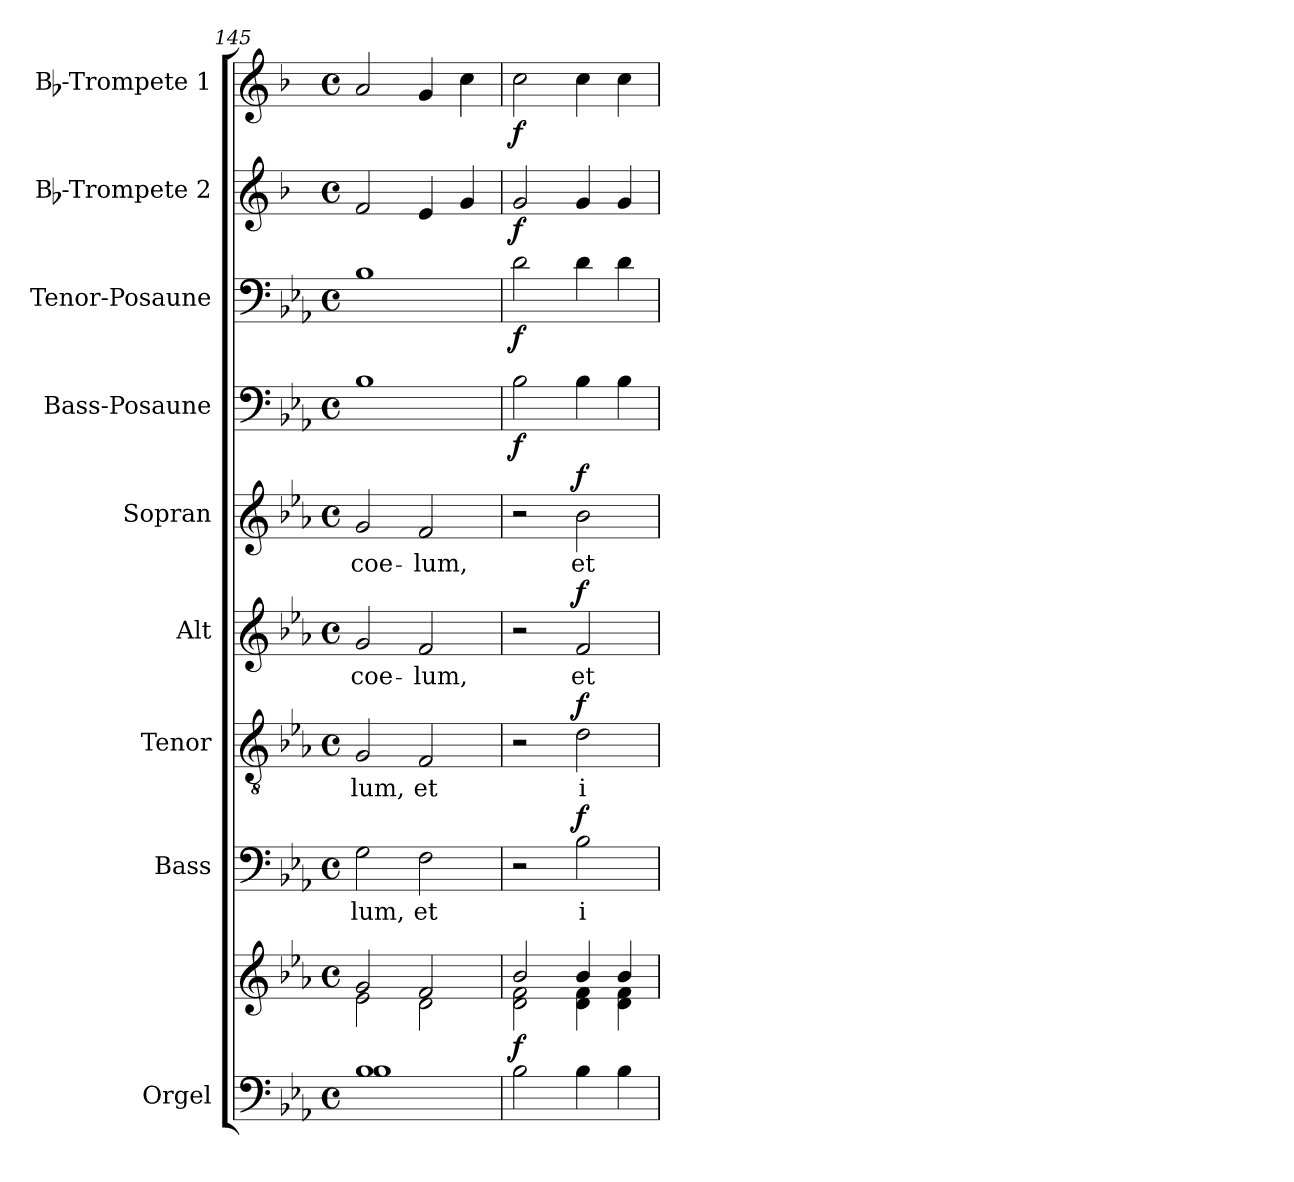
**kern	**kern	**dynam	**kern	**text	**dynam	**kern	**text	**dynam	**kern	**text	**dynam	**kern	**text	**dynam	**kern	**dynam	**kern	**dynam	**kern	**dynam	**kern	**dynam
*part9	*part9	*part9	*part8	*part8	*part8	*part7	*part7	*part7	*part6	*part6	*part6	*part5	*part5	*part5	*part4	*part4	*part3	*part3	*part2	*part2	*part1	*part1
*staff10	*staff9	*staff9/10	*staff8	*staff8	*staff8	*staff7	*staff7	*staff7	*staff6	*staff6	*staff6	*staff5	*staff5	*staff5	*staff4	*staff4	*staff3	*staff3	*staff2	*staff2	*staff1	*staff1
*I"Orgel	*	*	*I"Bass	*	*	*I"Tenor	*	*	*I"Alt	*	*	*I"Sopran	*	*	*I"Bass-Posaune	*	*I"Tenor-Posaune	*	*I"Bb-Trompete 2	*	*I"Bb-Trompete 1	*
*I'Org.	*	*	*I'B.	*	*	*I'T.	*	*	*I'A.	*	*	*I'S.	*	*	*I'B. Pos.	*	*I'T. Pos.	*	*I'Trp. 2	*	*I'Trp. 1	*
*clefF4	*clefG2	*	*clefF4	*	*	*clefGv2	*	*	*clefG2	*	*	*clefG2	*	*	*clefF4	*	*clefF4	*	*clefG2	*	*clefG2	*
*	*	*	*	*	*	*	*	*	*	*	*	*	*	*	*	*	*	*	*ITrd1c2	*	*ITrd1c2	*
*k[b-e-a-]	*k[b-e-a-]	*	*k[b-e-a-]	*	*	*k[b-e-a-]	*	*	*k[b-e-a-]	*	*	*k[b-e-a-]	*	*	*k[b-e-a-]	*	*k[b-e-a-]	*	*k[b-e-a-]	*	*k[b-e-a-]	*
*E-:	*E-:	*	*E-:	*	*	*E-:	*	*	*E-:	*	*	*E-:	*	*	*E-:	*	*E-:	*	*E-:	*	*E-:	*
*M4/4	*M4/4	*	*M4/4	*	*	*M4/4	*	*	*M4/4	*	*	*M4/4	*	*	*M4/4	*	*M4/4	*	*M4/4	*	*M4/4	*
*met(c)	*met(c)	*	*met(c)	*	*	*met(c)	*	*	*met(c)	*	*	*met(c)	*	*	*met(c)	*	*met(c)	*	*met(c)	*	*met(c)	*
=145	=145	=145	=145	=145	=145	=145	=145	=145	=145	=145	=145	=145	=145	=145	=145	=145	=145	=145	=145	=145	=145	=145
*^	*^	*	*	*	*	*	*	*	*	*	*	*	*	*	*	*	*	*	*	*	*	*
!	!	!	!	!	!	!LO:LY:b	!	!	!LO:LY:b	!	!	!LO:LY:b	!	!	!LO:LY:b	!	!	!	!	!	!	!	!	!
1B-	1B-	2g/	2e-\	.	2G\	-lum,	.	2G/	-lum,	.	2g/	coe-	.	2g/	coe-	.	1B-	.	1B-	.	2e-/	.	2g/	.
!	!	!	!	!	!	!LO:LY:b	!	!	!LO:LY:b	!	!	!LO:LY:b	!	!	!LO:LY:b	!	!	!	!	!	!	!	!	!
.	.	2f/	2d\	.	2F\	et	.	2F/	et	.	2f/	-lum,	.	2f/	-lum,	.	.	.	.	.	4d/	.	4f/	.
.	.	.	.	.	.	.	.	.	.	.	.	.	.	.	.	.	.	.	.	.	4f/	.	4b-\	.
*v	*v	*	*	*	*	*	*	*	*	*	*	*	*	*	*	*	*	*	*	*	*	*	*	*
!!LO:PB:g=z
=146	=146	=146	=146	=146	=146	=146	=146	=146	=146	=146	=146	=146	=146	=146	=146	=146	=146	=146	=146	=146	=146	=146	=146
!	!	!	!LO:DY:b	!	!	!	!	!	!	!	!	!	!	!	!	!	!LO:DY:b	!	!LO:DY:b	!	!LO:DY:b	!	!LO:DY:b
2B-\	2b-/	2d\ 2f\	f	2r	.	.	2r	.	.	2r	.	.	2r	.	.	2B-\	f	2d\	f	2f/	f	2b-\	f
!	!	!	!	!	!LO:LY:b	!LO:DY:a	!	!LO:LY:b	!LO:DY:a	!	!LO:LY:b	!LO:DY:a	!	!LO:LY:b	!LO:DY:a	!	!	!	!	!	!	!	!
4B-\	4b-/	4d\ 4f\	.	2B-\	i-	f	2d\	i-	f	2f/	et	f	2b-\	et	f	4B-\	.	4d\	.	4f/	.	4b-\	.
4B-\	4b-/	4d\ 4f\	.	.	.	.	.	.	.	.	.	.	.	.	.	4B-\	.	4d\	.	4f/	.	4b-\	.
*	*v	*v	*	*	*	*	*	*	*	*	*	*	*	*	*	*	*	*	*	*	*	*	*
=	=	=	=	=	=	=	=	=	=	=	=	=	=	=	=	=	=	=	=	=	=	=
*-	*-	*-	*-	*-	*-	*-	*-	*-	*-	*-	*-	*-	*-	*-	*-	*-	*-	*-	*-	*-	*-	*-
